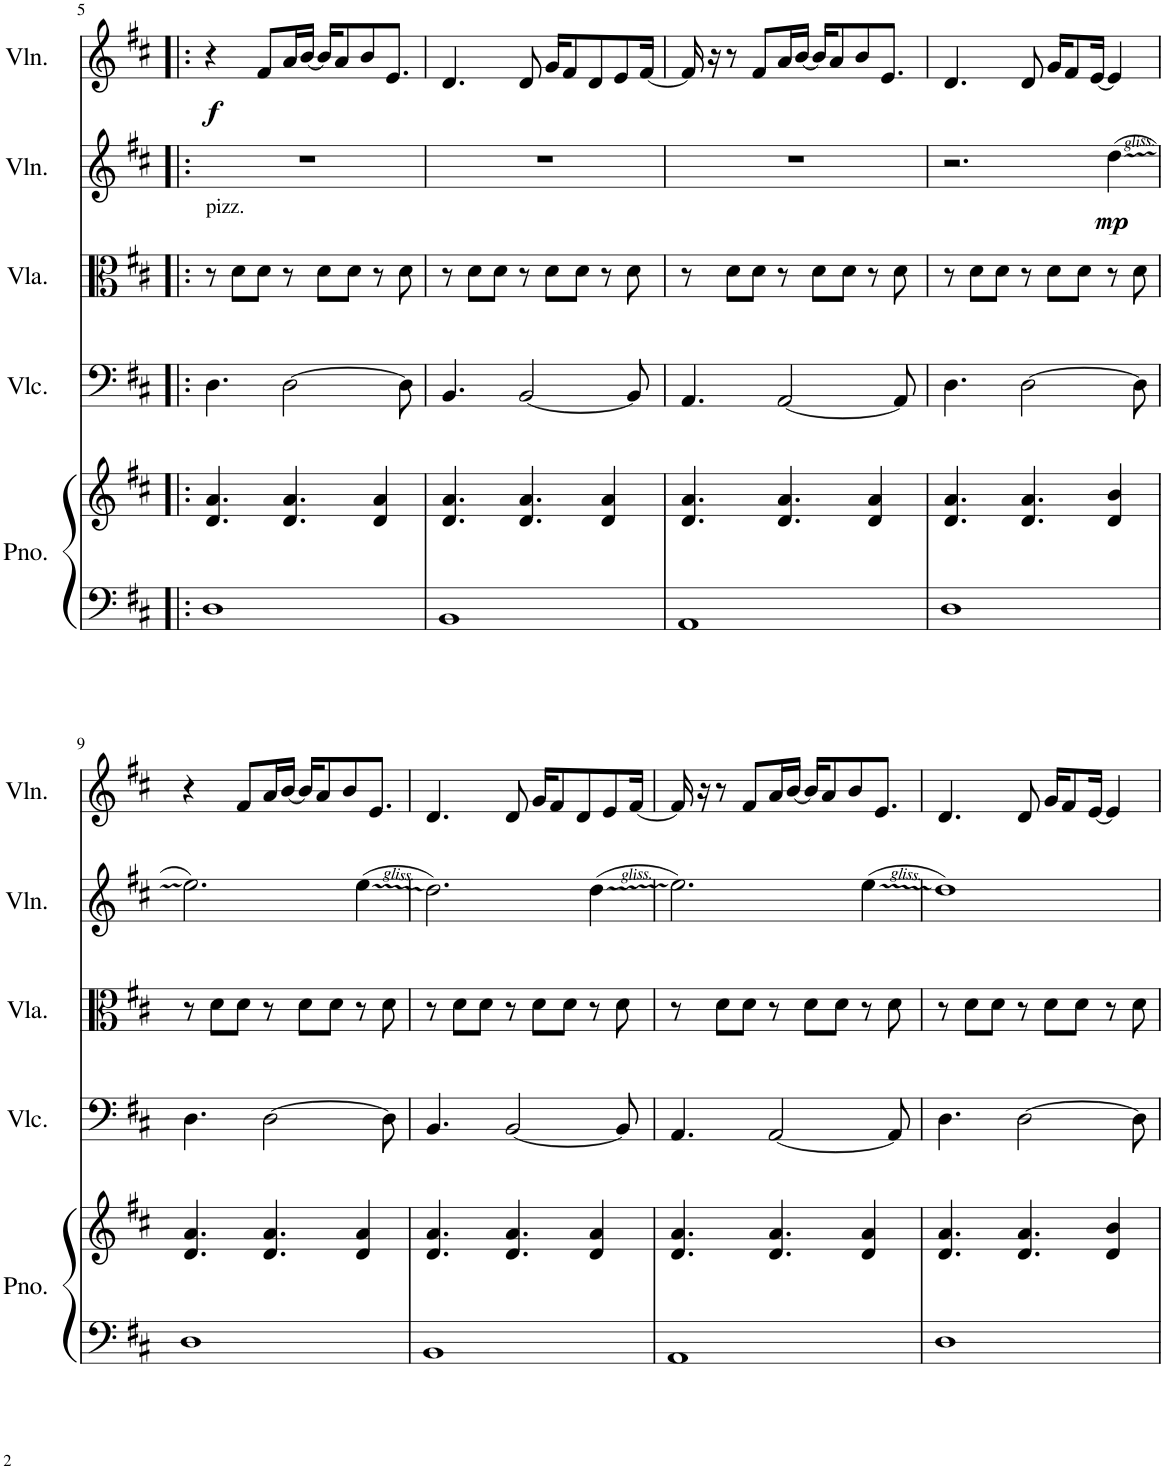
**kern	**kern	**kern	**kern	**kern	**dynam	**kern	**dynam
*part5	*part5	*part4	*part3	*part2	*part2	*part1	*part1
*staff6	*staff5	*staff4	*staff3	*staff2	*staff2	*staff1	*staff1
*I"Piano	*	*I"Violoncello	*I"Viola	*I"Violin	*	*I"Violin	*
*I'Pno.	*	*I'Vlc.	*I'Vla.	*I'Vln.	*	*I'Vln.	*
!!LO:PB:g=z
*clefF4	*clefG2	*clefF4	*clefC3	*clefG2	*	*clefG2	*
*k[f#c#]	*k[f#c#]	*k[f#c#]	*k[f#c#]	*k[f#c#]	*	*k[f#c#]	*
*M4/4	*M4/4	*M4/4	*M4/4	*M4/4	*	*M4/4	*
=5!|:	=5!|:	=5!|:	=5!|:	=5!|:	=5!|:	=5!|:	=5!|:
!	!	!	!LO:TX:a:t=pizz.	!	!	!	!
!	!	!	!	!	!	!	!LO:DY:b
1D	4.d/ 4.a/	4.D\	8r	1r	.	4r	f
.	.	.	8d\L	.	.	.	.
.	.	.	8d\J	.	.	8f#/L	.
.	4.d/ 4.a/	[2D\	8r	.	.	16a/L	.
.	.	.	.	.	.	[16b/JJ	.
.	.	.	8d\L	.	.	16b/KL]	.
.	.	.	.	.	.	8a/	.
.	.	.	8d\J	.	.	.	.
.	.	.	.	.	.	8b/	.
.	4d/ 4a/	.	8r	.	.	.	.
.	.	.	.	.	.	8.e/J	.
.	.	8D\]	8d\	.	.	.	.
=6	=6	=6	=6	=6	=6	=6	=6
1BB	4.d/ 4.a/	4.BB/	8r	1r	.	4.d/	.
.	.	.	8d\L	.	.	.	.
.	.	.	8d\J	.	.	.	.
.	4.d/ 4.a/	[2BB/	8r	.	.	8d/	.
.	.	.	8d\L	.	.	16g/KL	.
.	.	.	.	.	.	8f#/	.
.	.	.	8d\J	.	.	.	.
.	.	.	.	.	.	8d/	.
.	4d/ 4a/	.	8r	.	.	.	.
.	.	.	.	.	.	8e/	.
.	.	8BB/]	8d\	.	.	.	.
.	.	.	.	.	.	[16f#/Jk	.
=7	=7	=7	=7	=7	=7	=7	=7
1AA	4.d/ 4.a/	4.AA/	8r	1r	.	16f#/]	.
.	.	.	.	.	.	16r	.
.	.	.	8d\L	.	.	8r	.
.	.	.	8d\J	.	.	8f#/L	.
.	4.d/ 4.a/	[2AA/	8r	.	.	16a/L	.
.	.	.	.	.	.	[16b/JJ	.
.	.	.	8d\L	.	.	16b/KL]	.
.	.	.	.	.	.	8a/	.
.	.	.	8d\J	.	.	.	.
.	.	.	.	.	.	8b/	.
.	4d/ 4a/	.	8r	.	.	.	.
.	.	.	.	.	.	8.e/J	.
.	.	8AA/]	8d\	.	.	.	.
=8	=8	=8	=8	=8	=8	=8	=8
1D	4.d/ 4.a/	4.D\	8r	2.r	.	4.d/	.
.	.	.	8d\L	.	.	.	.
.	.	.	8d\J	.	.	.	.
.	4.d/ 4.a/	[2D\	8r	.	.	8d/	.
.	.	.	8d\L	.	.	16g/KL	.
.	.	.	.	.	.	8f#/	.
.	.	.	8d\J	.	.	.	.
.	.	.	.	.	.	[16e/Jk	.
!	!	!	!	!	!LO:DY:b	!	!
.	4d/ 4b/	.	8r	(4dd\	mp	4e/]	.
.	.	8D\]	8d\	.	.	.	.
!!LO:LB:g=z
=9	=9	=9	=9	=9	=9	=9	=9
1D	4.d/ 4.a/	4.D\	8r	2.ee\)	.	4r	.
.	.	.	8d\L	.	.	.	.
.	.	.	8d\J	.	.	8f#/L	.
.	4.d/ 4.a/	[2D\	8r	.	.	16a/L	.
.	.	.	.	.	.	[16b/JJ	.
.	.	.	8d\L	.	.	16b/KL]	.
.	.	.	.	.	.	8a/	.
.	.	.	8d\J	.	.	.	.
.	.	.	.	.	.	8b/	.
.	4d/ 4a/	.	8r	(4ee\	.	.	.
.	.	.	.	.	.	8.e/J	.
.	.	8D\]	8d\	.	.	.	.
=10	=10	=10	=10	=10	=10	=10	=10
1BB	4.d/ 4.a/	4.BB/	8r	2.dd\)	.	4.d/	.
.	.	.	8d\L	.	.	.	.
.	.	.	8d\J	.	.	.	.
.	4.d/ 4.a/	[2BB/	8r	.	.	8d/	.
.	.	.	8d\L	.	.	16g/KL	.
.	.	.	.	.	.	8f#/	.
.	.	.	8d\J	.	.	.	.
.	.	.	.	.	.	8d/	.
.	4d/ 4a/	.	8r	(4dd\	.	.	.
.	.	.	.	.	.	8e/	.
.	.	8BB/]	8d\	.	.	.	.
.	.	.	.	.	.	[16f#/Jk	.
=11	=11	=11	=11	=11	=11	=11	=11
1AA	4.d/ 4.a/	4.AA/	8r	2.ee\)	.	16f#/]	.
.	.	.	.	.	.	16r	.
.	.	.	8d\L	.	.	8r	.
.	.	.	8d\J	.	.	8f#/L	.
.	4.d/ 4.a/	[2AA/	8r	.	.	16a/L	.
.	.	.	.	.	.	[16b/JJ	.
.	.	.	8d\L	.	.	16b/KL]	.
.	.	.	.	.	.	8a/	.
.	.	.	8d\J	.	.	.	.
.	.	.	.	.	.	8b/	.
.	4d/ 4a/	.	8r	(4ee\	.	.	.
.	.	.	.	.	.	8.e/J	.
.	.	8AA/]	8d\	.	.	.	.
=12	=12	=12	=12	=12	=12	=12	=12
1D	4.d/ 4.a/	4.D\	8r	1dd)	.	4.d/	.
.	.	.	8d\L	.	.	.	.
.	.	.	8d\J	.	.	.	.
.	4.d/ 4.a/	[2D\	8r	.	.	8d/	.
.	.	.	8d\L	.	.	16g/KL	.
.	.	.	.	.	.	8f#/	.
.	.	.	8d\J	.	.	.	.
.	.	.	.	.	.	[16e/Jk	.
.	4d/ 4b/	.	8r	.	.	4e/]	.
.	.	8D\]	8d\	.	.	.	.
=	=	=	=	=	=	=	=
*-	*-	*-	*-	*-	*-	*-	*-
